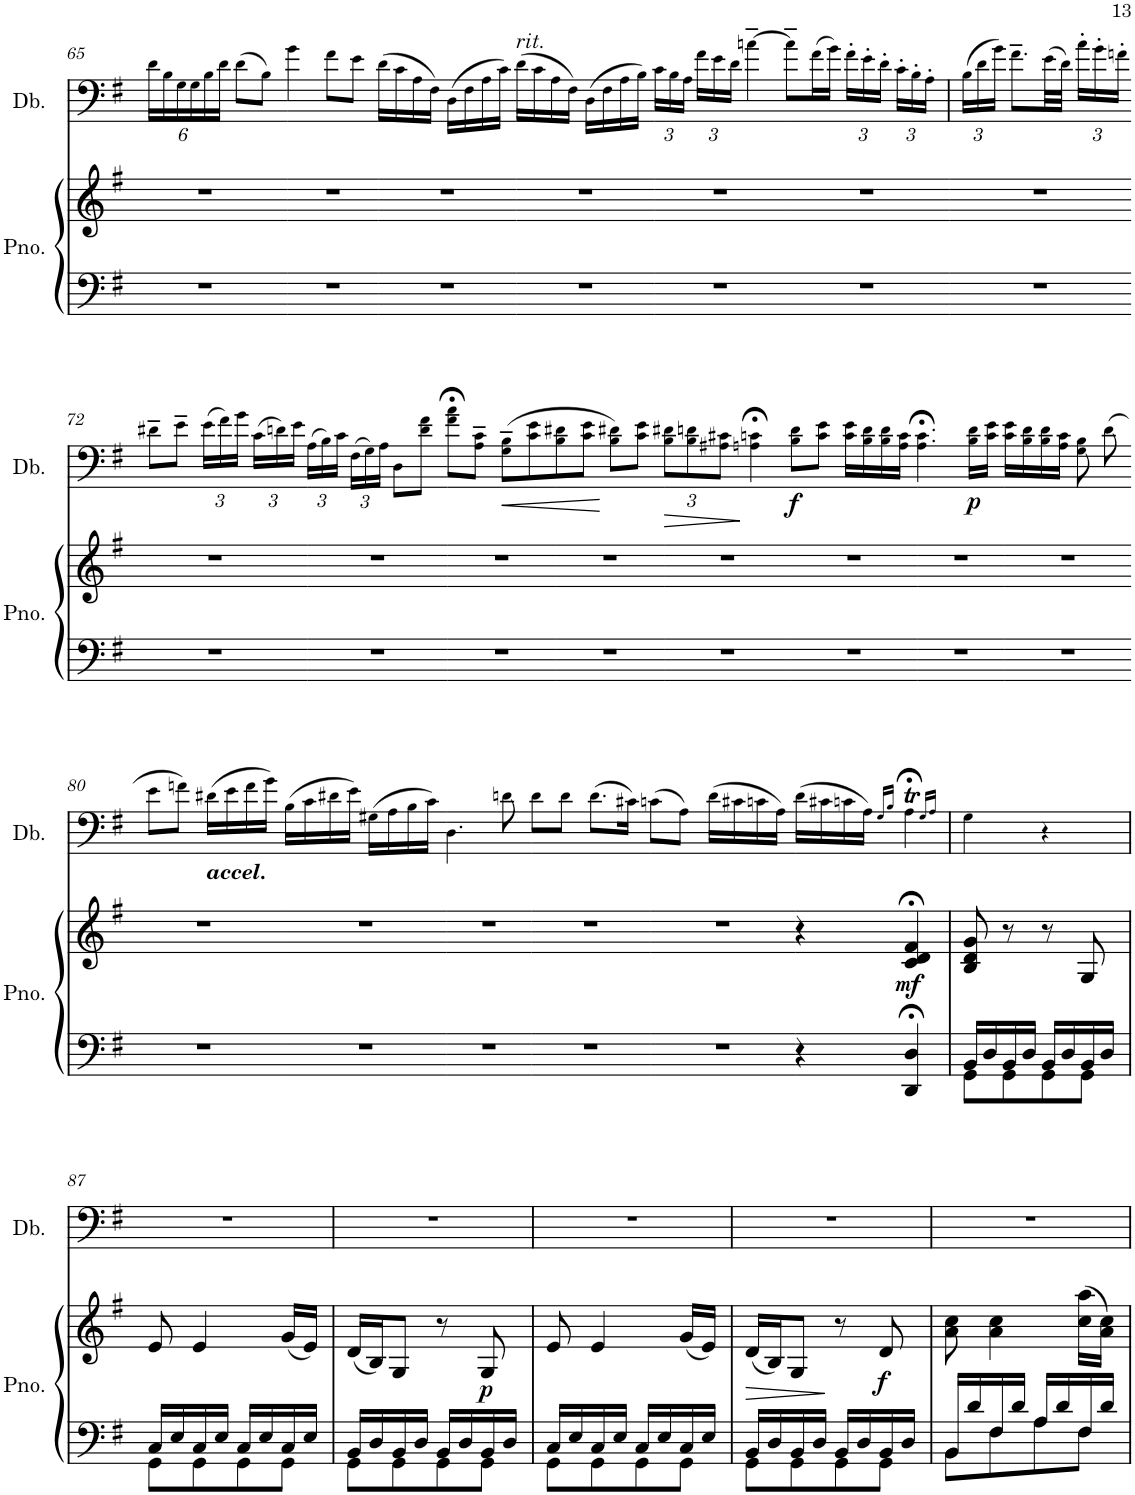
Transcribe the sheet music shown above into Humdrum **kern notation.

**kern	**kern	**dynam	**kern	**dynam
*part2	*part2	*part2	*part1	*part1
*staff3	*staff2	*staff2/3	*staff1	*staff1
*I"Piano	*	*	*I"Double Bass	*
*I'Pno.	*	*	*I'Db.	*
!!LO:PB:g=z
*clefF4	*clefG2	*	*clefF4	*
*	*	*	*Trd7c12	*
*k[f#]	*k[f#]	*	*k[f#]	*
*M4/8	*M4/8	*	*M4/8	*
*	*	*	*Xbrackettup	*
=65	=65	=65	=65	=65
2r	2r	.	24d!\LL	.
.	.	.	24B!\	.
.	.	.	24G!\	.
.	.	.	24G!\	.
.	.	.	24B!\	.
.	.	.	24d!\JJ	.
.	.	.	(8d!\L	.
.	.	.	8B!\J)	.
=66-	=66-	=66-	=66-	=66-
2r	2r	.	4g!\	.
.	.	.	8f#!\L	.
.	.	.	8e!\J	.
=67-	=67-	=67-	=67-	=67-
2r	2r	.	(16d!\LL	.
.	.	.	16c!\	.
.	.	.	16A!\	.
.	.	.	16F#!\JJ)	.
.	.	.	(16D!\LL	.
.	.	.	16F#!\	.
.	.	.	16A!\	.
.	.	.	16c!\JJ)	.
=68-	=68-	=68-	=68-	=68-
!	!	!	!LO:TX:a:i:t=rit.	!
2r	2r	.	(16d!\LL	.
.	.	.	16c!\	.
.	.	.	16A!\	.
.	.	.	16F#!\JJ)	.
.	.	.	(16D!\LL	.
.	.	.	16F#!\	.
.	.	.	16A!\	.
.	.	.	16B!\JJ)	.
=69-	=69-	=69-	=69-	=69-
2r	2r	.	24c!\LL	.
.	.	.	24B!\	.
.	.	.	24A!\JJ	.
.	.	.	24f#!\LL	.
.	.	.	24e!\	.
.	.	.	24d!\JJ	.
.	.	.	[4an~!\	.
=70-	=70-	=70-	=70-	=70-
2r	2r	.	8a~!\L]	.
.	.	.	(16f#!\L	.
.	.	.	16g!\JJ)	.
.	.	.	24f#'!\LL	.
.	.	.	24e'!\	.
.	.	.	24d'!\JJ	.
.	.	.	24c'!\LL	.
.	.	.	24B'!\	.
.	.	.	24A'!\JJ	.
=71	=71	=71	=71	=71
2r	2r	.	(24B!\LL	.
.	.	.	24d!\	.
.	.	.	24g!\JJ)	.
.	.	.	8.f#~!\L	.
.	.	.	(32e!\LL	.
.	.	.	32d!\JJJ)	.
.	.	.	24a'!\LL	.
.	.	.	24g'!\	.
.	.	.	24fn'!\JJ	.
!!LO:LB:g=z
=72-	=72-	=72-	=72-	=72-
2r	2r	.	8d#X~!\L	.
.	.	.	8e~!\J	.
.	.	.	(24e!\LL	.
.	.	.	24f#!\)	.
.	.	.	24g!\JJ	.
.	.	.	(24c!\LL	.
.	.	.	24dn!\)	.
.	.	.	24e!\JJ	.
=73-	=73-	=73-	=73-	=73-
2r	2r	.	(24A!\LL	.
.	.	.	24B!\)	.
.	.	.	24c!\JJ	.
.	.	.	(24F#!\LL	.
.	.	.	24G!\)	.
.	.	.	24A!\JJ	.
.	.	.	8D!\L	.
.	.	.	8d!\ 8f#!\J	.
=74-	=74-	=74-	=74-	=74-
2r	2r	.	8f#!\;< 8a!\;<L	.
.	.	.	8A!\~ 8c!\~J	.
!	!	!	!	!LO:HP:b
.	.	.	(8G!\~ 8B!\~L	<
.	.	.	8c!\ 8e!\	.
=75-	=75-	=75-	=75-	=75-
2r	2r	.	8B!\ 8d#X!\	.
.	.	.	8c!\ 8e!\J	.
.	.	.	8B!\ 8d#X!\L)	[
.	.	.	8c!\ 8e!\J	.
=76-	=76-	=76-	=76-	=76-
!	!	!	!	!LO:HP:b
2r	2r	.	12B!\ 12d#X!\L	>
.	.	.	12B!\ 12dn!\	.
.	.	.	12A#X!\ 12c#X!\J	.
.	.	.	4An!\;< 4cn!\;<	]
=77-	=77-	=77-	=77-	=77-
!	!	!	!	!LO:DY:b
2r	2r	.	8B!\ 8d!\L	f
.	.	.	8c!\ 8e!\J	.
.	.	.	16c!\ 16e!\LL	.
.	.	.	16B!\ 16d!\	.
.	.	.	16B!\ 16d!\	.
.	.	.	16A!\ 16c!\JJ	.
=78-	=78-	=78-	=78-	=78-
2r	2r	.	4.A!\;< 4.c!\;<	.
!	!	!	!	!LO:DY:b
.	.	.	16B!\ 16d!\LL	p
.	.	.	16c!\ 16e!\JJ	.
=79-	=79-	=79-	=79-	=79-
2r	2r	.	16c!\ 16e!\LL	.
.	.	.	16B!\ 16d!\	.
.	.	.	16B!\ 16d!\	.
.	.	.	16A!\ 16c!\JJ	.
.	.	.	8G!\ 8B!\	.
.	.	.	(8d!\	.
!!LO:LB:g=z
=80-	=80-	=80-	=80-	=80-
2r	2r	.	8e!\L	.
.	.	.	8fn!\J)	.
!	!	!	!LO:TX:b:Bi:t=accel.	!
.	.	.	(16d#X!\LL	.
.	.	.	16e!\	.
.	.	.	16f!\	.
.	.	.	16g!\JJ)	.
=81-	=81-	=81-	=81-	=81-
2r	2r	.	(16B!\LL	.
.	.	.	16c!\	.
.	.	.	16d#X!\	.
.	.	.	16e!\JJ)	.
.	.	.	(16G#X!\LL	.
.	.	.	16A!\	.
.	.	.	16B!\	.
.	.	.	16c!\JJ)	.
=82-	=82-	=82-	=82-	=82-
2r	2r	.	4.D!\	.
.	.	.	8dn!\	.
=83-	=83-	=83-	=83-	=83-
2r	2r	.	8d!\L	.
.	.	.	8d!\J	.
.	.	.	(8.d!\L	.
.	.	.	16c#X!\Jk)	.
=84-	=84-	=84-	=84-	=84-
2r	2r	.	(8cn!\L	.
.	.	.	8A!\J)	.
.	.	.	(16d!\LL	.
.	.	.	16c#X!\	.
.	.	.	16cn!\	.
.	.	.	16A!\JJ)	.
=85-	=85-	=85-	=85-	=85-
4r	4r	.	(16d!\LL	.
.	.	.	16c#X!\	.
.	.	.	16cn!\	.
.	.	.	16A!\JJ)	.
.	.	.	16qG/LL	.
.	.	.	16qB/JJ	.
!	!	!LO:DY:b	!	!
4DD/;< 4D/;<	4c/;< 4d/;< 4f#/;<	mf	4A;<T!\	.
.	.	.	16qG/LL	.
.	.	.	16qA/JJ	.
=86	=86	=86	=86	=86
*^	*	*	*	*
16BB/LL	8GG\L	8B/ 8d/ 8g/	.	4G!\	.
16D/	.	.	.	.	.
16BB/	8GG\	8r	.	.	.
16D/JJ	.	.	.	.	.
16BB/LL	8GG\	8r	.	4r	.
16D/	.	.	.	.	.
16BB/	8GG\J	8G/	.	.	.
16D/JJ	.	.	.	.	.
!!LO:LB:g=z
=87	=87	=87	=87	=87	=87
16C/LL	8GG\L	8e/	.	2r	.
16E/	.	.	.	.	.
16C/	8GG\	4e/	.	.	.
16E/JJ	.	.	.	.	.
16C/LL	8GG\	.	.	.	.
16E/	.	.	.	.	.
16C/	8GG\J	(16g/LL	.	.	.
16E/JJ	.	16e/JJ)	.	.	.
=88	=88	=88	=88	=88	=88
16BB/LL	8GG\L	(16d/LL	.	2r	.
16D/	.	16B/J)	.	.	.
16BB/	8GG\	8G/J	.	.	.
16D/JJ	.	.	.	.	.
16BB/LL	8GG\	8r	.	.	.
16D/	.	.	.	.	.
!	!	!	!LO:DY:b	!	!
16BB/	8GG\J	8G/	p	.	.
16D/JJ	.	.	.	.	.
=89	=89	=89	=89	=89	=89
16C/LL	8GG\L	8e/	.	2r	.
16E/	.	.	.	.	.
16C/	8GG\	4e/	.	.	.
16E/JJ	.	.	.	.	.
16C/LL	8GG\	.	.	.	.
16E/	.	.	.	.	.
16C/	8GG\J	(16g/LL	.	.	.
16E/JJ	.	16e/JJ)	.	.	.
=90	=90	=90	=90	=90	=90
!	!	!	!LO:HP:b	!	!
16BB/LL	8GG\L	(16d/LL	>	2r	.
16D/	.	16B/J)	.	.	.
16BB/	8GG\	8G/J	.	.	.
16D/JJ	.	.	.	.	.
16BB/LL	8GG\	8r	]	.	.
16D/	.	.	.	.	.
!	!	!	!LO:DY:b	!	!
16BB/	8GG\J	8d/	f	.	.
16D/JJ	.	.	.	.	.
=91	=91	=91	=91	=91	=91
16BB/LL	8BB\L	8a\ 8cc\	.	2r	.
16d/	.	.	.	.	.
16F#/	8F#\	4a\ 4cc\	.	.	.
16d/JJ	.	.	.	.	.
16A/LL	8A\	.	.	.	.
16d/	.	.	.	.	.
16F#/	8F#\J	(16cc\ 16aa\LL	.	.	.
16d/JJ	.	16a\ 16cc\JJ)	.	.	.
*v	*v	*	*	*	*
=	=	=	=	=
*-	*-	*-	*-	*-
